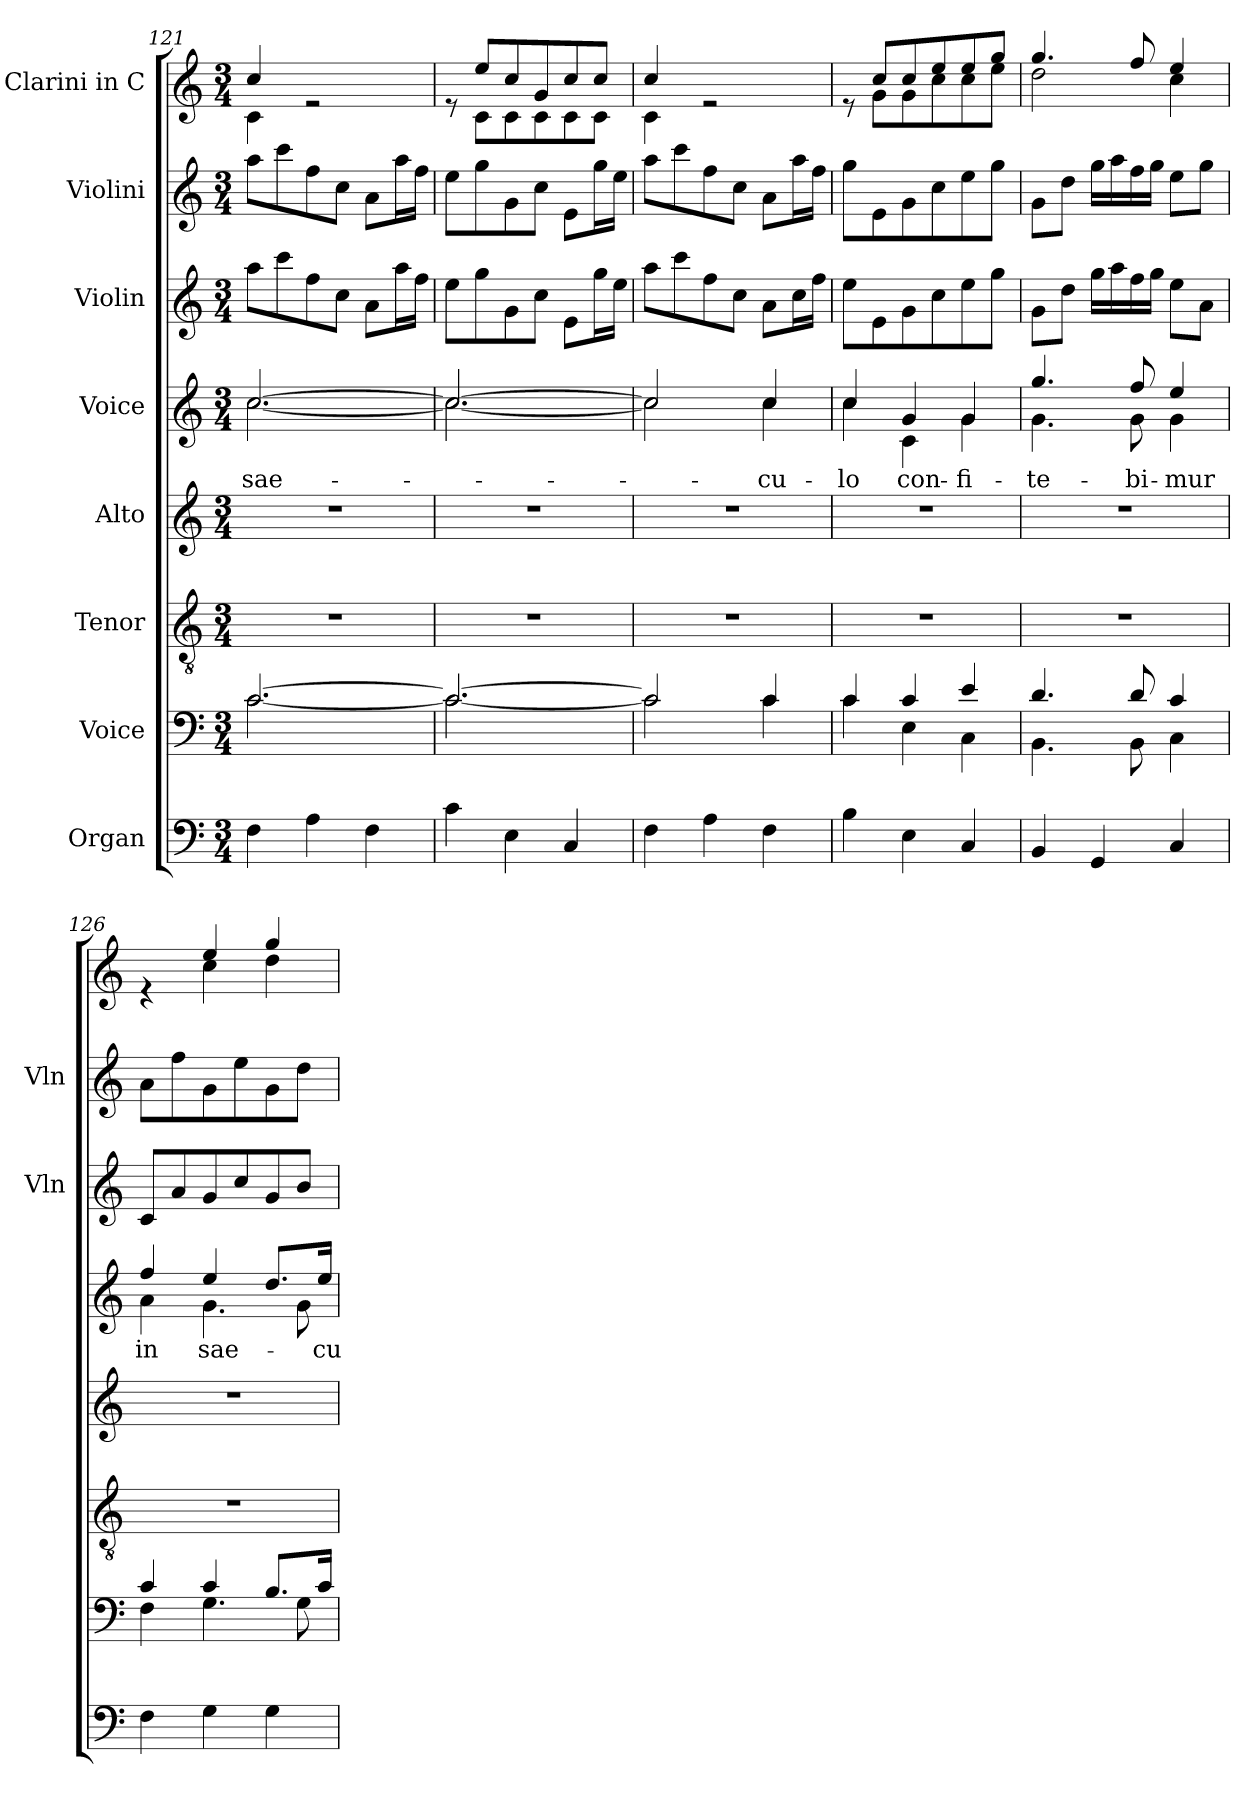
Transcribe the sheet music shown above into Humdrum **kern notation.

**kern	**kern	**kern	**kern	**kern	**text	**kern	**kern	**kern
*part8	*part7	*part6	*part5	*part4	*part4	*part3	*part2	*part1
*staff8	*staff7	*staff6	*staff5	*staff4	*staff4	*staff3	*staff2	*staff1
*I"Organ	*I"Voice	*I"Tenor	*I"Alto	*I"Voice	*	*I"Violin	*I"Violini	*I"Clarini in C
*	*	*	*	*	*	*I'Vln	*I'Vln	*
*clefF4	*clefF4	*clefGv2	*clefG2	*clefG2	*	*clefG2	*clefG2	*clefG2
*k[]	*k[]	*k[]	*k[]	*k[]	*	*k[]	*k[]	*k[]
*M3/4	*M3/4	*M3/4	*M3/4	*M3/4	*	*M3/4	*M3/4	*M3/4
=121	=121	=121	=121	=121	=121	=121	=121	=121
*	*^	*	*	*	*	*	*	*
!	!	!	!	!	!	!LO:LY:b	!	!	!
*	*	*	*	*	*^	*	*	*	*^
4F\	[2.c/	[2.c\	2.r	2.r	[2.cc/	[2.cc\	sae-	8aa\L	8aa\L	4cc/	4c\
.	.	.	.	.	.	.	.	8ccc\	8ccc\	.	.
4A\	.	.	.	.	.	.	.	8ff\	8ff\	2re	2ryy
.	.	.	.	.	.	.	.	8cc\J	8cc\J	.	.
4F\	.	.	.	.	.	.	.	8a\L	8a\L	.	.
.	.	.	.	.	.	.	.	16aa\L	16aa\L	.	.
.	.	.	.	.	.	.	.	16ff\JJ	16ff\JJ	.	.
=122	=122	=122	=122	=122	=122	=122	=122	=122	=122	=122	=122
4c\	2.c/_	2.c\_	2.r	2.r	2.cc/_	2.cc\_	.	8ee\L	8ee\L	8re	8ryy
.	.	.	.	.	.	.	.	8gg\	8gg\	8ee/L	8c\L
4E\	.	.	.	.	.	.	.	8g\	8g\	8cc/	8c\
.	.	.	.	.	.	.	.	8cc\J	8cc\J	8g/	8c\
4C/	.	.	.	.	.	.	.	8e\L	8e\L	8cc/	8c\
.	.	.	.	.	.	.	.	16gg\L	16gg\L	8cc/J	8c\J
.	.	.	.	.	.	.	.	16ee\JJ	16ee\JJ	.	.
=123	=123	=123	=123	=123	=123	=123	=123	=123	=123	=123	=123
4F\	2c/]	2c\]	2.r	2.r	2cc/]	2cc\]	.	8aa\L	8aa\L	4cc/	4c\
.	.	.	.	.	.	.	.	8ccc\	8ccc\	.	.
4A\	.	.	.	.	.	.	.	8ff\	8ff\	2re	2ryy
.	.	.	.	.	.	.	.	8cc\J	8cc\J	.	.
!	!	!	!	!	!	!	!LO:LY:b	!	!	!	!
4F\	4c/	4c\	.	.	4cc/	4cc\	-cu-	8a\L	8a\L	.	.
.	.	.	.	.	.	.	.	16cc\L	16aa\L	.	.
.	.	.	.	.	.	.	.	16ff\JJ	16ff\JJ	.	.
=124	=124	=124	=124	=124	=124	=124	=124	=124	=124	=124	=124
!	!	!	!	!	!	!	!LO:LY:b	!	!	!	!
4B\	4c/	4c\	2.r	2.r	4cc/	4cc\	-lo	8ee\L	8gg\L	8re	8ryy
.	.	.	.	.	.	.	.	8e\	8e\	8cc/L	8g\L
!	!	!	!	!	!	!	!LO:LY:b	!	!	!	!
4E\	4c/	4E\	.	.	4g/	4c\	con-	8g\	8g\	8cc/	8g\
.	.	.	.	.	.	.	.	8cc\	8cc\	8ee/	8cc\
!	!	!	!	!	!	!	!LO:LY:b	!	!	!	!
4C/	4e/	4C\	.	.	4g/	4g\	-fi-	8ee\	8ee\	8ee/	8cc\
.	.	.	.	.	.	.	.	8gg\J	8gg\J	8gg/J	8ee\J
!!LO:PB:g=z	!!
=125	=125	=125	=125	=125	=125	=125	=125	=125	=125	=125	=125
!	!	!	!	!	!	!	!LO:LY:b	!	!	!	!
4BB/	4.d/	4.BB\	2.r	2.r	4.gg/	4.g\	-te-	8g\L	8g\L	4.gg/	2dd\
.	.	.	.	.	.	.	.	8dd\J	8dd\J	.	.
4GG/	.	.	.	.	.	.	.	16gg\LL	16gg\LL	.	.
.	.	.	.	.	.	.	.	16aa\	16aa\	.	.
!	!	!	!	!	!	!	!LO:LY:b	!	!	!	!
.	8d/	8BB\	.	.	8ff/	8g\	-bi-	16ff\	16ff\	8ff/	.
.	.	.	.	.	.	.	.	16gg\JJ	16gg\JJ	.	.
!	!	!	!	!	!	!	!LO:LY:b	!	!	!	!
4C/	4c/	4C\	.	.	4ee/	4g\	-mur	8ee\L	8ee\L	4ee/	4cc\
.	.	.	.	.	.	.	.	8a\J	8gg\J	.	.
=126	=126	=126	=126	=126	=126	=126	=126	=126	=126	=126	=126
!	!	!	!	!	!	!	!LO:LY:b	!	!	!	!
4F\	4c/	4F\	2.r	2.r	4ff/	4a\	in	8c/L	8a\L	4re	4ryy
.	.	.	.	.	.	.	.	8a/	8ff\	.	.
!	!	!	!	!	!	!	!LO:LY:b	!	!	!	!
4G\	4c/	4.G\	.	.	4ee/	4.g\	sae-	8g/	8g\	4ee/	4cc\
.	.	.	.	.	.	.	.	8cc/	8ee\	.	.
4G\	8.B/L	.	.	.	8.dd/L	.	.	8g/	8g\	4gg/	4dd\
.	.	8G\	.	.	.	8g\	.	8b/J	8dd\J	.	.
!	!	!	!	!	!	!	!LO:LY:b	!	!	!	!
.	16c/Jk	.	.	.	16ee/Jk	.	-cu-	.	.	.	.
*	*v	*v	*	*	*v	*v	*	*	*	*v	*v
=	=	=	=	=	=	=	=	=
*-	*-	*-	*-	*-	*-	*-	*-	*-
